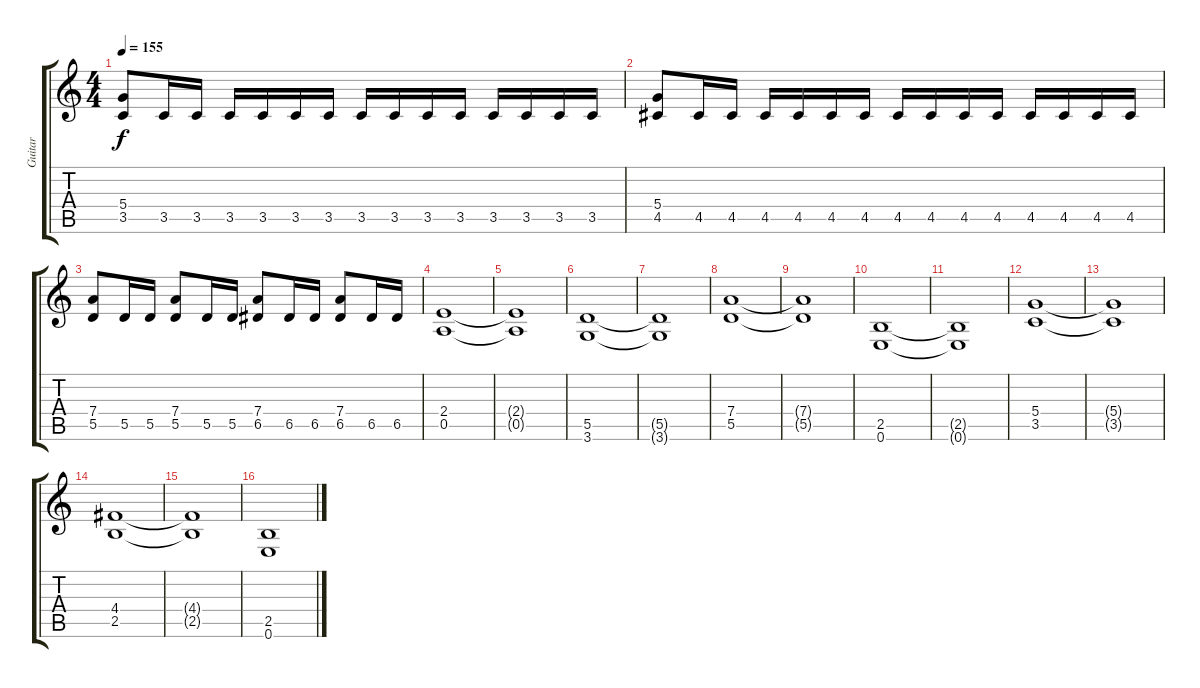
\track ("Guitar" "Guitar") {instrument distortionguitar}
\staff {score tabs}
\tuning (E4 B3 G3 D3 A2 E2) {hide}
\ts (4 4)
\tempo 155
\clef g2
\ks c
(5.4 3.5).8{dy f} 3.5.16 3.5.16 3.5.16 3.5.16 3.5.16 3.5.16 3.5.16 3.5.16 3.5.16 3.5.16 3.5.16 3.5.16 3.5.16 3.5.16 |
(5.4 4.5).8 4.5.16 4.5.16 4.5.16 4.5.16 4.5.16 4.5.16 4.5.16 4.5.16 4.5.16 4.5.16 4.5.16 4.5.16 4.5.16 4.5.16 |
(7.4 5.5).8 5.5.16 5.5.16 (7.4 5.5).8 5.5.16 5.5.16 (7.4 6.5).8 6.5.16 6.5.16 (7.4 6.5).8 6.5.16 6.5.16 |
(2.4 0.5).1 |
(2.4{t} 0.5{t}).1 |
(5.5 3.6).1 |
(5.5{t} 3.6{t}).1 |
(7.4 5.5).1 |
(7.4{t} 5.5{t}).1 |
(2.5 0.6).1 |
(2.5{t} 0.6{t}).1 |
(5.4 3.5).1 |
(5.4{t} 3.5{t}).1 |
(4.4 2.5).1 |
(4.4{t} 2.5{t}).1 |
(2.5 0.6).1
